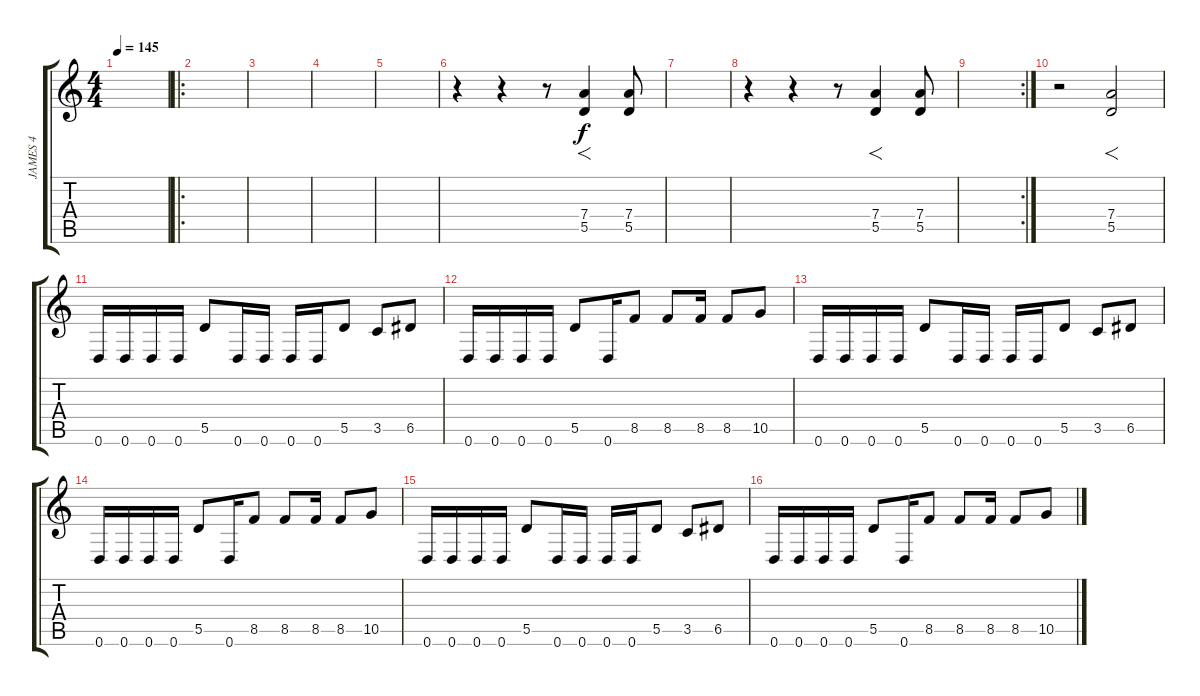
\track ("JAMES 4" "JAMES 4") {instrument distortionguitar}
\staff {score tabs}
\tuning (E4 B3 G3 D3 A2 D2) {hide}
\ts (4 4)
\tempo 145
\clef g2
\ks c
|
\ro
|
|
|
|
r.4 r.4 r.8 (7.4 5.5).4{f} (7.4 5.5).8 |
|
r.4 r.4 r.8 (7.4 5.5).4{f} (7.4 5.5).8 |
\rc 2
|
r.2 (7.4 5.5).2{f} |
0.6.16 0.6.16 0.6.16 0.6.16 5.5.8 0.6.16 0.6.16 0.6.16 0.6.16 5.5.8 3.5.8 6.5.8 |
0.6.16 0.6.16 0.6.16 0.6.16 5.5.8 0.6.16 8.5.8 8.5.8 8.5.16 8.5.8 10.5.8 |
0.6.16 0.6.16 0.6.16 0.6.16 5.5.8 0.6.16 0.6.16 0.6.16 0.6.16 5.5.8 3.5.8 6.5.8 |
0.6.16 0.6.16 0.6.16 0.6.16 5.5.8 0.6.16 8.5.8 8.5.8 8.5.16 8.5.8 10.5.8 |
0.6.16 0.6.16 0.6.16 0.6.16 5.5.8 0.6.16 0.6.16 0.6.16 0.6.16 5.5.8 3.5.8 6.5.8 |
0.6.16 0.6.16 0.6.16 0.6.16 5.5.8 0.6.16 8.5.8 8.5.8 8.5.16 8.5.8 10.5.8
